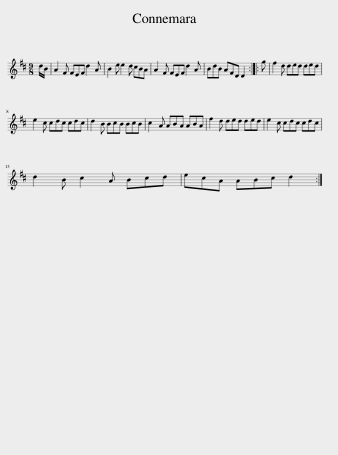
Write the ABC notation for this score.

X:1
L:1/8
M:9/8
I:linebreak $
K:D
V:1 treble
V:1
 d/B/ | A2 F FEF d2 A | B2 e e2 d cBA | A2 F FEF d2 A | BdB AFD D2 :: %5
 g | f2 d ded ded |$ e2 c cdc cdc | d2 B BcB BcB | c2 A ABA ABA | %10
 f2 d ded ded | e2 c cdc cdc |$ d2 B c2 A Bcd | ecA ABc d2 :| %14
